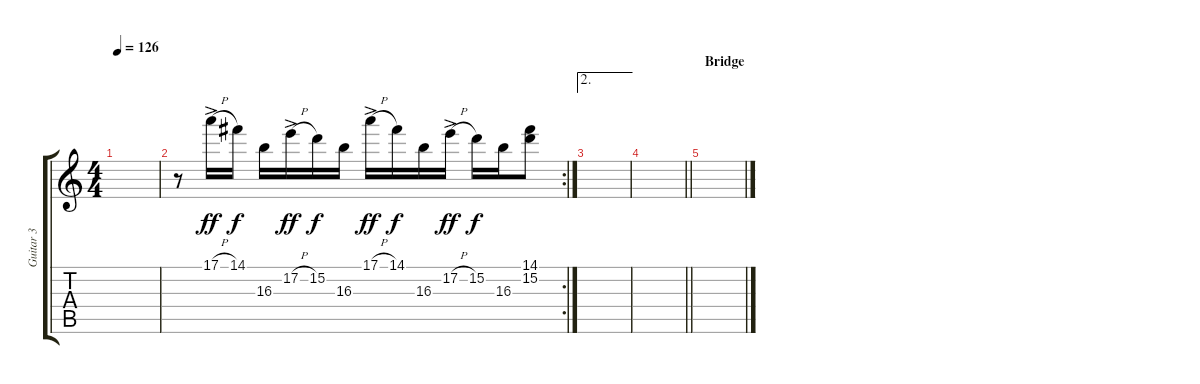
\track ("Guitar 3" "Guitar 3") {instrument electricguitarclean}
\staff {score tabs}
\tuning (E4 B3 G3 D3 A2 E2) {hide}
\ts (4 4)
\tempo 126
\clef g2
\ks c
|
\rc 2
r.8 17.1{h ac}.16{dy ff} 14.1.16{dy f} 16.3.16 17.2{h ac}.16{dy ff} 15.2.16{dy f} 16.3.16 17.1{h ac}.16{dy ff} 14.1.16{dy f} 16.3.16 17.2{h ac}.16{dy ff} 15.2.16{dy f} 16.3.16 (14.1 15.2).8 |
\ae 2
|
\barLineRight lightlight
|
\section ("" "Bridge")
